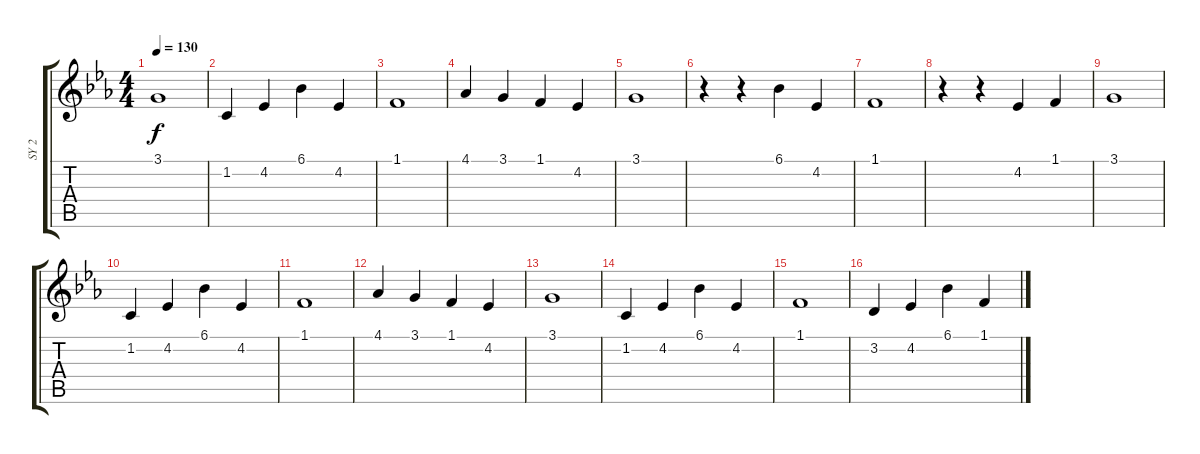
\track ("SY 2" "SY 2") {instrument pad8sweep}
\staff {score tabs}
\tuning (E4 B3 G3 D3 A2 E2) {hide}
\ts (4 4)
\tempo 130
\clef g2
\ks eb
3.1.1{dy f} |
1.2.4 4.2.4 6.1.4 4.2.4 |
1.1.1 |
4.1.4 3.1.4 1.1.4 4.2.4 |
3.1.1 |
r.4 r.4 6.1.4 4.2.4 |
1.1.1 |
r.4 r.4 4.2.4 1.1.4 |
3.1.1 |
1.2.4 4.2.4 6.1.4 4.2.4 |
1.1.1 |
4.1.4 3.1.4 1.1.4 4.2.4 |
3.1.1 |
1.2.4 4.2.4 6.1.4 4.2.4 |
1.1.1 |
3.2.4 4.2.4 6.1.4 1.1.4
